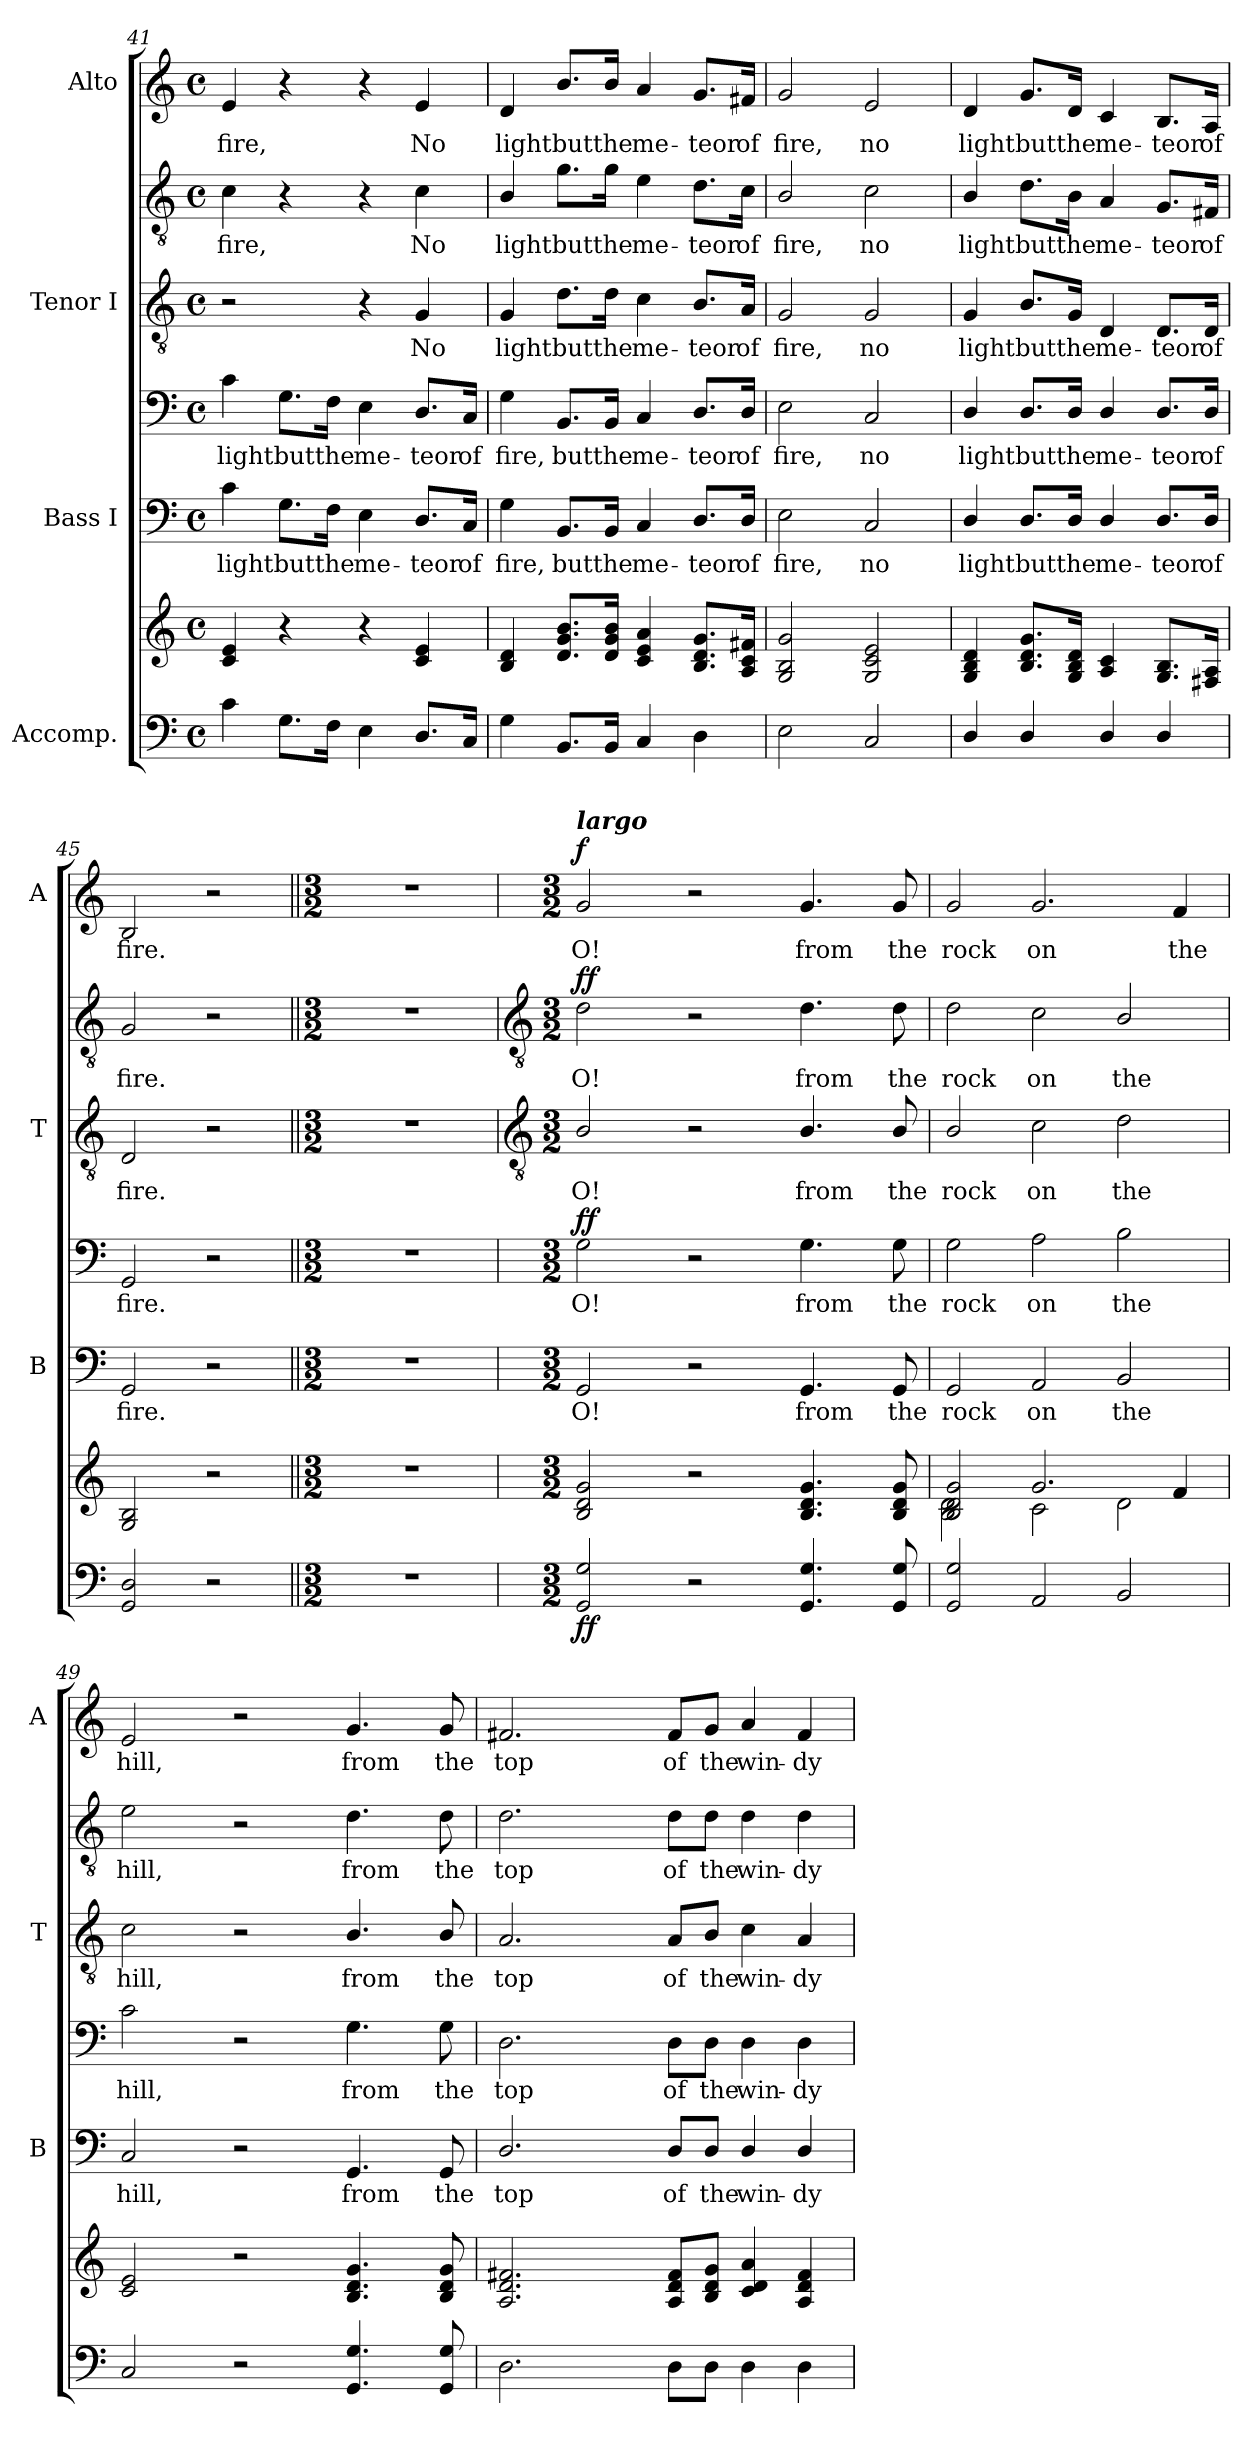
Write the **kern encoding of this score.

**kern	**kern	**dynam	**kern	**text	**kern	**text	**dynam	**kern	**text	**kern	**text	**dynam	**kern	**text	**dynam
*part4	*part4	*part4	*part3	*part3	*part3	*part3	*part3	*part2	*part2	*part2	*part2	*part2	*part1	*part1	*part1
*staff7	*staff6	*staff6/7	*staff5	*staff5	*staff4	*staff4	*staff4/5	*staff3	*staff3	*staff2	*staff2	*staff2/3	*staff1	*staff1	*staff1
*I"Accomp.	*	*	*I"Bass I	*	*	*	*	*I"Tenor I	*	*	*	*	*I"Alto	*	*
*	*	*	*I'B	*	*	*	*	*I'T	*	*	*	*	*I'A	*	*
!!LO:LB:g=z
*clefF4	*clefG2	*	*clefF4	*	*clefF4	*	*	*clefGv2	*	*clefGv2	*	*	*clefG2	*	*
*k[]	*k[]	*	*k[]	*	*k[]	*	*	*k[]	*	*k[]	*	*	*k[]	*	*
*C:	*C:	*	*C:	*	*C:	*	*	*C:	*	*C:	*	*	*C:	*	*
*M4/4	*M4/4	*	*M4/4	*	*M4/4	*	*	*M4/4	*	*M4/4	*	*	*M4/4	*	*
*met(c)	*met(c)	*	*met(c)	*	*met(c)	*	*	*met(c)	*	*met(c)	*	*	*met(c)	*	*
=41	=41	=41	=41	=41	=41	=41	=41	=41	=41	=41	=41	=41	=41	=41	=41
!	!	!	!	!LO:LY:b	!	!LO:LY:b	!	!	!	!	!LO:LY:b	!	!	!LO:LY:b	!
4c\	4c/ 4e/	.	4c\	light	4c\	light	.	2r	.	4c\	fire,	.	4e/	fire,	.
!	!	!	!	!LO:LY:b	!	!LO:LY:b	!	!	!	!	!	!	!	!	!
8.G\L	4r	.	8.G\L	but	8.G\L	but	.	.	.	4r	.	.	4r	.	.
!	!	!	!	!LO:LY:b	!	!LO:LY:b	!	!	!	!	!	!	!	!	!
16F\J	.	.	16F\Jk	the	16F\Jk	the	.	.	.	.	.	.	.	.	.
!	!	!	!	!LO:LY:b	!	!LO:LY:b	!	!	!	!	!	!	!	!	!
4E\	4r	.	4E\	me-	4E\	me-	.	4r	.	4r	.	.	4r	.	.
!	!	!	!	!LO:LY:b	!	!LO:LY:b	!	!	!LO:LY:b	!	!LO:LY:b	!	!	!LO:LY:b	!
8.D/L	4c/ 4e/	.	8.D/L	-teor	8.D/L	-teor	.	4G/	No	4c\	No	.	4e/	No	.
!	!	!	!	!LO:LY:b	!	!LO:LY:b	!	!	!	!	!	!	!	!	!
16C/J	.	.	16C/Jk	of	16C/Jk	of	.	.	.	.	.	.	.	.	.
=42	=42	=42	=42	=42	=42	=42	=42	=42	=42	=42	=42	=42	=42	=42	=42
!	!	!	!	!LO:LY:b	!	!LO:LY:b	!	!	!LO:LY:b	!	!LO:LY:b	!	!	!LO:LY:b	!
4G\	4B/ 4d/	.	4G\	fire,	4G\	fire,	.	4G/	light	4B/	light	.	4d/	light	.
!	!	!	!	!LO:LY:b	!	!LO:LY:b	!	!	!LO:LY:b	!	!LO:LY:b	!	!	!LO:LY:b	!
8.BB/L	8.d/ 8.g/ 8.b/L	.	8.BB/L	but	8.BB/L	but	.	8.d\L	but	8.g\L	but	.	8.b/L	but	.
!	!	!	!	!LO:LY:b	!	!LO:LY:b	!	!	!LO:LY:b	!	!LO:LY:b	!	!	!LO:LY:b	!
16BB/J	16d/ 16g/ 16b/J	.	16BB/Jk	the	16BB/Jk	the	.	16d\Jk	the	16g\Jk	the	.	16b/Jk	the	.
!	!	!	!	!LO:LY:b	!	!LO:LY:b	!	!	!LO:LY:b	!	!LO:LY:b	!	!	!LO:LY:b	!
4C/	4c/ 4e/ 4a/	.	4C/	me-	4C/	me-	.	4c\	me-	4e\	me-	.	4a/	me-	.
!	!	!	!	!LO:LY:b	!	!LO:LY:b	!	!	!LO:LY:b	!	!LO:LY:b	!	!	!LO:LY:b	!
4D\	8.B/ 8.d/ 8.g/L	.	8.D/L	-teor	8.D/L	-teor	.	8.B/L	-teor	8.d\L	-teor	.	8.g/L	-teor	.
!	!	!	!	!LO:LY:b	!	!LO:LY:b	!	!	!LO:LY:b	!	!LO:LY:b	!	!	!LO:LY:b	!
.	16A/ 16c/ 16f#X/J	.	16D/Jk	of	16D/Jk	of	.	16A/Jk	of	16c\Jk	of	.	16f#X/Jk	of	.
=43	=43	=43	=43	=43	=43	=43	=43	=43	=43	=43	=43	=43	=43	=43	=43
!	!	!	!	!LO:LY:b	!	!LO:LY:b	!	!	!LO:LY:b	!	!LO:LY:b	!	!	!LO:LY:b	!
2E\	2G/ 2B/ 2g/	.	2E\	fire,	2E\	fire,	.	2G/	fire,	2B/	fire,	.	2g/	fire,	.
!	!	!	!	!LO:LY:b	!	!LO:LY:b	!	!	!LO:LY:b	!	!LO:LY:b	!	!	!LO:LY:b	!
2C/	2G/ 2c/ 2e/	.	2C/	no	2C/	no	.	2G/	no	2c\	no	.	2e/	no	.
=44	=44	=44	=44	=44	=44	=44	=44	=44	=44	=44	=44	=44	=44	=44	=44
!	!	!	!	!LO:LY:b	!	!LO:LY:b	!	!	!LO:LY:b	!	!LO:LY:b	!	!	!LO:LY:b	!
4D/	4G/ 4B/ 4d/	.	4D/	light	4D/	light	.	4G/	light	4B/	light	.	4d/	light	.
!	!	!	!	!LO:LY:b	!	!LO:LY:b	!	!	!LO:LY:b	!	!LO:LY:b	!	!	!LO:LY:b	!
4D/	8.B/ 8.d/ 8.g/L	.	8.D/L	but	8.D/L	but	.	8.B/L	but	8.d\L	but	.	8.g/L	but	.
!	!	!	!	!LO:LY:b	!	!LO:LY:b	!	!	!LO:LY:b	!	!LO:LY:b	!	!	!LO:LY:b	!
.	16G/ 16B/ 16d/J	.	16D/Jk	the	16D/Jk	the	.	16G/Jk	the	16B\Jk	the	.	16d/Jk	the	.
!	!	!	!	!LO:LY:b	!	!LO:LY:b	!	!	!LO:LY:b	!	!LO:LY:b	!	!	!LO:LY:b	!
4D/	4A/ 4c/	.	4D/	me-	4D/	me-	.	4D/	me-	4A/	me-	.	4c/	me-	.
!	!	!	!	!LO:LY:b	!	!LO:LY:b	!	!	!LO:LY:b	!	!LO:LY:b	!	!	!LO:LY:b	!
4D/	8.G/ 8.B/L	.	8.D/L	-teor	8.D/L	-teor	.	8.D/L	-teor	8.G/L	-teor	.	8.B/L	-teor	.
!	!	!	!	!LO:LY:b	!	!LO:LY:b	!	!	!LO:LY:b	!	!LO:LY:b	!	!	!LO:LY:b	!
.	16F#X/ 16A/J	.	16D/Jk	of	16D/Jk	of	.	16D/Jk	of	16F#X/Jk	of	.	16A/Jk	of	.
=45	=45	=45	=45	=45	=45	=45	=45	=45	=45	=45	=45	=45	=45	=45	=45
!	!	!	!	!LO:LY:b	!	!LO:LY:b	!	!	!LO:LY:b	!	!LO:LY:b	!	!	!LO:LY:b	!
2GG/ 2D/	2G/ 2B/	.	2GG/	fire.	2GG/	fire.	.	2D/	fire.	2G/	fire.	.	2B/	fire.	.
2r	2r	.	2r	.	2r	.	.	2r	.	2r	.	.	2r	.	.
=46||	=46||	=46||	=46||	=46||	=46||	=46||	=46||	=46||	=46||	=46||	=46||	=46||	=46||	=46||	=46||
*M3/2	*M3/2	*	*M3/2	*	*M3/2	*	*	*M3/2	*	*M3/2	*	*	*M3/2	*	*
1.r	1.r	.	1.r	.	1.r	.	.	1.r	.	1.r	.	.	1.r	.	.
!!LO:LB:g=z
=47	=47	=47	=47	=47	=47	=47	=47	=47	=47	=47	=47	=47	=47	=47	=47
*	*	*	*	*	*	*	*	*clefGv2	*	*clefGv2	*	*	*	*	*
*M3/2	*M3/2	*	*M3/2	*	*M3/2	*	*	*M3/2	*	*M3/2	*	*	*M3/2	*	*
*	*MM100	*	*	*	*	*	*	*	*	*	*	*	*	*	*
*	*^	*	*	*	*	*	*	*	*	*	*	*	*	*	*
!	!	!	!	!	!	!	!	!	!	!	!	!	!	!LO:TX:a:Bi:t=largo	!	!
!	!	!	!LO:DY:b=2	!	!LO:LY:b	!	!LO:LY:b	!	!	!LO:LY:b	!	!LO:LY:b	!	!	!LO:LY:b	!
!	!	!	!LO:DY:n=1:b	!	!	!	!	!LO:DY:b=2	!	!	!	!	!	!	!	!
!	!	!	!	!	!	!	!	!LO:DY:n=1:b	!	!	!	!	!LO:DY:b=2	!	!	!
!	!	!	!	!	!	!	!	!	!	!	!	!	!LO:DY:n=1:b	!	!	!LO:DY:b
2GG/ 2G/	2B/ 2d/ 2g/	4ryy	f f	2GG/	O!	2G\	O!	f f	2B/	O!	2d\	O!	f f	2g/	O!	f
.	.	4ryy	.	.	.	.	.	.	.	.	.	.	.	.	.	.
2r	2r	4ryy	.	2r	.	2r	.	.	2r	.	2r	.	.	2r	.	.
.	.	4ryy	.	.	.	.	.	.	.	.	.	.	.	.	.	.
!	!	!	!	!	!LO:LY:b	!	!LO:LY:b	!	!	!LO:LY:b	!	!LO:LY:b	!	!	!LO:LY:b	!
4.GG/ 4.G/	4.B/ 4.d/ 4.g/	4ryy	.	4.GG/	from	4.G\	from	.	4.B/	from	4.d\	from	.	4.g/	from	.
.	.	4ryy	.	.	.	.	.	.	.	.	.	.	.	.	.	.
!	!	!	!	!	!LO:LY:b	!	!LO:LY:b	!	!	!LO:LY:b	!	!LO:LY:b	!	!	!LO:LY:b	!
8GG/ 8G/	8B/ 8d/ 8g/	.	.	8GG/	the	8G\	the	.	8B/	the	8d\	the	.	8g/	the	.
=48	=48	=48	=48	=48	=48	=48	=48	=48	=48	=48	=48	=48	=48	=48	=48	=48
!	!	!	!	!	!LO:LY:b	!	!LO:LY:b	!	!	!LO:LY:b	!	!LO:LY:b	!	!	!LO:LY:b	!
2GG/ 2G/	2B/ 2d/ 2g/	2B\ 2d\	.	2GG/	rock	2G\	rock	.	2B/	rock	2d\	rock	.	2g/	rock	.
!	!	!	!	!	!LO:LY:b	!	!LO:LY:b	!	!	!LO:LY:b	!	!LO:LY:b	!	!	!LO:LY:b	!
2AA/	2.g/	2c\	.	2AA/	on	2A\	on	.	2c\	on	2c\	on	.	2.g/	on	.
!	!	!	!	!	!LO:LY:b	!	!LO:LY:b	!	!	!LO:LY:b	!	!LO:LY:b	!	!	!	!
2BB/	.	2d\	.	2BB/	the	2B\	the	.	2d\	the	2B/	the	.	.	.	.
!	!	!	!	!	!	!	!	!	!	!	!	!	!	!	!LO:LY:b	!
.	4f/	.	.	.	.	.	.	.	.	.	.	.	.	4f/	the	.
=49	=49	=49	=49	=49	=49	=49	=49	=49	=49	=49	=49	=49	=49	=49	=49	=49
!	!	!	!	!	!LO:LY:b	!	!LO:LY:b	!	!	!LO:LY:b	!	!LO:LY:b	!	!	!LO:LY:b	!
2C/	2c/ 2e/	4ryy	.	2C/	hill,	2c\	hill,	.	2c\	hill,	2e\	hill,	.	2e/	hill,	.
.	.	4ryy	.	.	.	.	.	.	.	.	.	.	.	.	.	.
2r	2r	4ryy	.	2r	.	2r	.	.	2r	.	2r	.	.	2r	.	.
.	.	4ryy	.	.	.	.	.	.	.	.	.	.	.	.	.	.
!	!	!	!	!	!LO:LY:b	!	!LO:LY:b	!	!	!LO:LY:b	!	!LO:LY:b	!	!	!LO:LY:b	!
4.GG/ 4.G/	4.B/ 4.d/ 4.g/	4ryy	.	4.GG/	from	4.G\	from	.	4.B/	from	4.d\	from	.	4.g/	from	.
.	.	4ryy	.	.	.	.	.	.	.	.	.	.	.	.	.	.
!	!	!	!	!	!LO:LY:b	!	!LO:LY:b	!	!	!LO:LY:b	!	!LO:LY:b	!	!	!LO:LY:b	!
8GG/ 8G/	8B/ 8d/ 8g/	.	.	8GG/	the	8G\	the	.	8B/	the	8d\	the	.	8g/	the	.
=50	=50	=50	=50	=50	=50	=50	=50	=50	=50	=50	=50	=50	=50	=50	=50	=50
!	!	!	!	!	!LO:LY:b	!	!LO:LY:b	!	!	!LO:LY:b	!	!LO:LY:b	!	!	!LO:LY:b	!
2.D\	2.A/ 2.d/ 2.f#X/	4ryy	.	2.D/	top	2.D\	top	.	2.A/	top	2.d\	top	.	2.f#X/	top	.
.	.	4ryy	.	.	.	.	.	.	.	.	.	.	.	.	.	.
.	.	4ryy	.	.	.	.	.	.	.	.	.	.	.	.	.	.
!	!	!	!	!	!LO:LY:b	!	!LO:LY:b	!	!	!LO:LY:b	!	!LO:LY:b	!	!	!LO:LY:b	!
8DL	8A/ 8d/ 8f#/L	4ryy	.	8D/L	of	8D\L	of	.	8A/L	of	8d\L	of	.	8f#/L	of	.
!	!	!	!	!	!LO:LY:b	!	!LO:LY:b	!	!	!LO:LY:b	!	!LO:LY:b	!	!	!LO:LY:b	!
8DJ	8B/ 8d/ 8g/J	.	.	8D/J	the	8D\J	the	.	8B/J	the	8d\J	the	.	8g/J	the	.
!	!	!	!	!	!LO:LY:b	!	!LO:LY:b	!	!	!LO:LY:b	!	!LO:LY:b	!	!	!LO:LY:b	!
4D\	4c/ 4d/ 4a/	4ryy	.	4D/	win-	4D\	win-	.	4c\	win-	4d\	win-	.	4a/	win-	.
!	!	!	!	!	!LO:LY:b	!	!LO:LY:b	!	!	!LO:LY:b	!	!LO:LY:b	!	!	!LO:LY:b	!
4D\	4A/ 4d/ 4f#/	4ryy	.	4D/	-dy	4D\	-dy	.	4A/	-dy	4d\	-dy	.	4f#/	-dy	.
*	*v	*v	*	*	*	*	*	*	*	*	*	*	*	*	*	*
=	=	=	=	=	=	=	=	=	=	=	=	=	=	=	=
*-	*-	*-	*-	*-	*-	*-	*-	*-	*-	*-	*-	*-	*-	*-	*-
